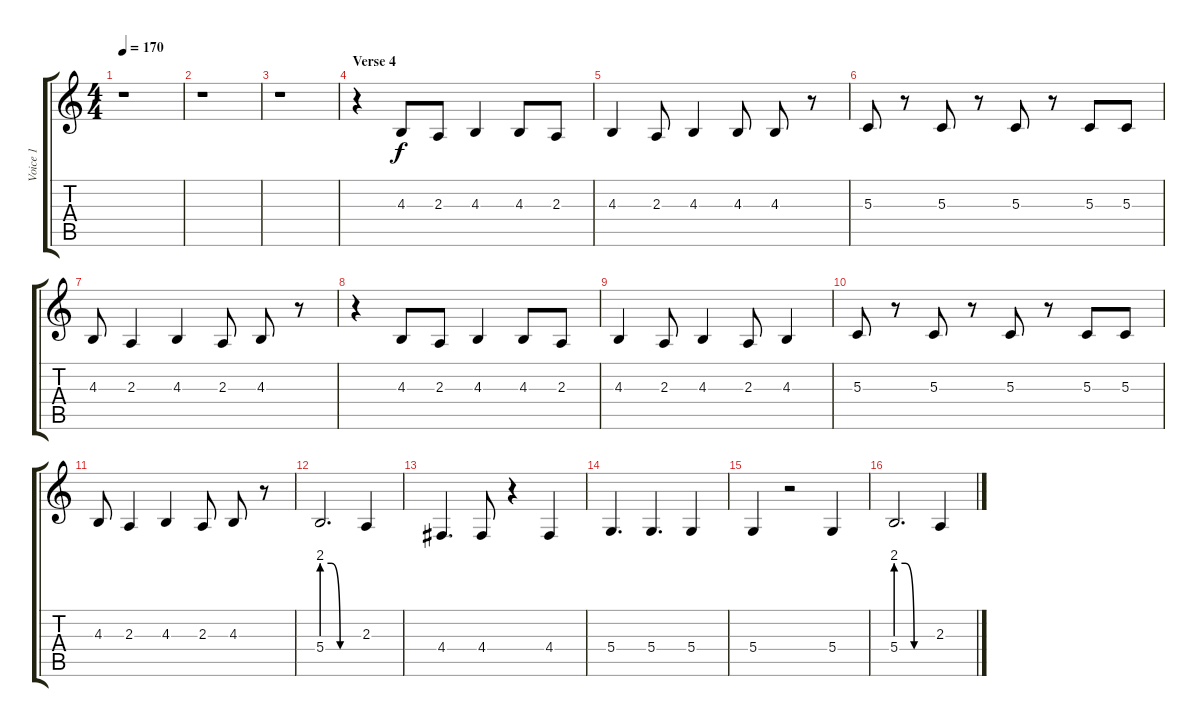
\track ("Voice 1" "Voice 1") {instrument tenorsax}
\staff {score tabs}
\tuning (E4 B3 G3 D3 A2 E2) {hide}
\ts (4 4)
\tempo 170
\clef g2
\ks c
r.1{dy f} |
r.1 |
r.1 |
\section ("" "Verse 4")
r.4 4.3.8 2.3.8 4.3.4 4.3.8 2.3.8 |
4.3.4 2.3.8 4.3.4 4.3.8 4.3.8 r.8 |
5.3.8 r.8 5.3.8 r.8 5.3.8 r.8 5.3.8 5.3.8 |
4.3.8 2.3.4 4.3.4 2.3.8 4.3.8 r.8 |
r.4 4.3.8 2.3.8 4.3.4 4.3.8 2.3.8 |
4.3.4 2.3.8 4.3.4 2.3.8 4.3.4 |
5.3.8 r.8 5.3.8 r.8 5.3.8 r.8 5.3.8 5.3.8 |
4.3.8 2.3.4 4.3.4 2.3.8 4.3.8 r.8 |
5.4{be (custom 0 8 15 8 30 0 60 0)}.2{d} 2.3.4 |
4.4.4{d} 4.4.8 r.4 4.4.4 |
5.4.4{d} 5.4.4{d} 5.4.4 |
5.4.4 r.2 5.4.4 |
5.4{be (custom 0 8 15 8 30 0 60 0)}.2{d} 2.3.4
